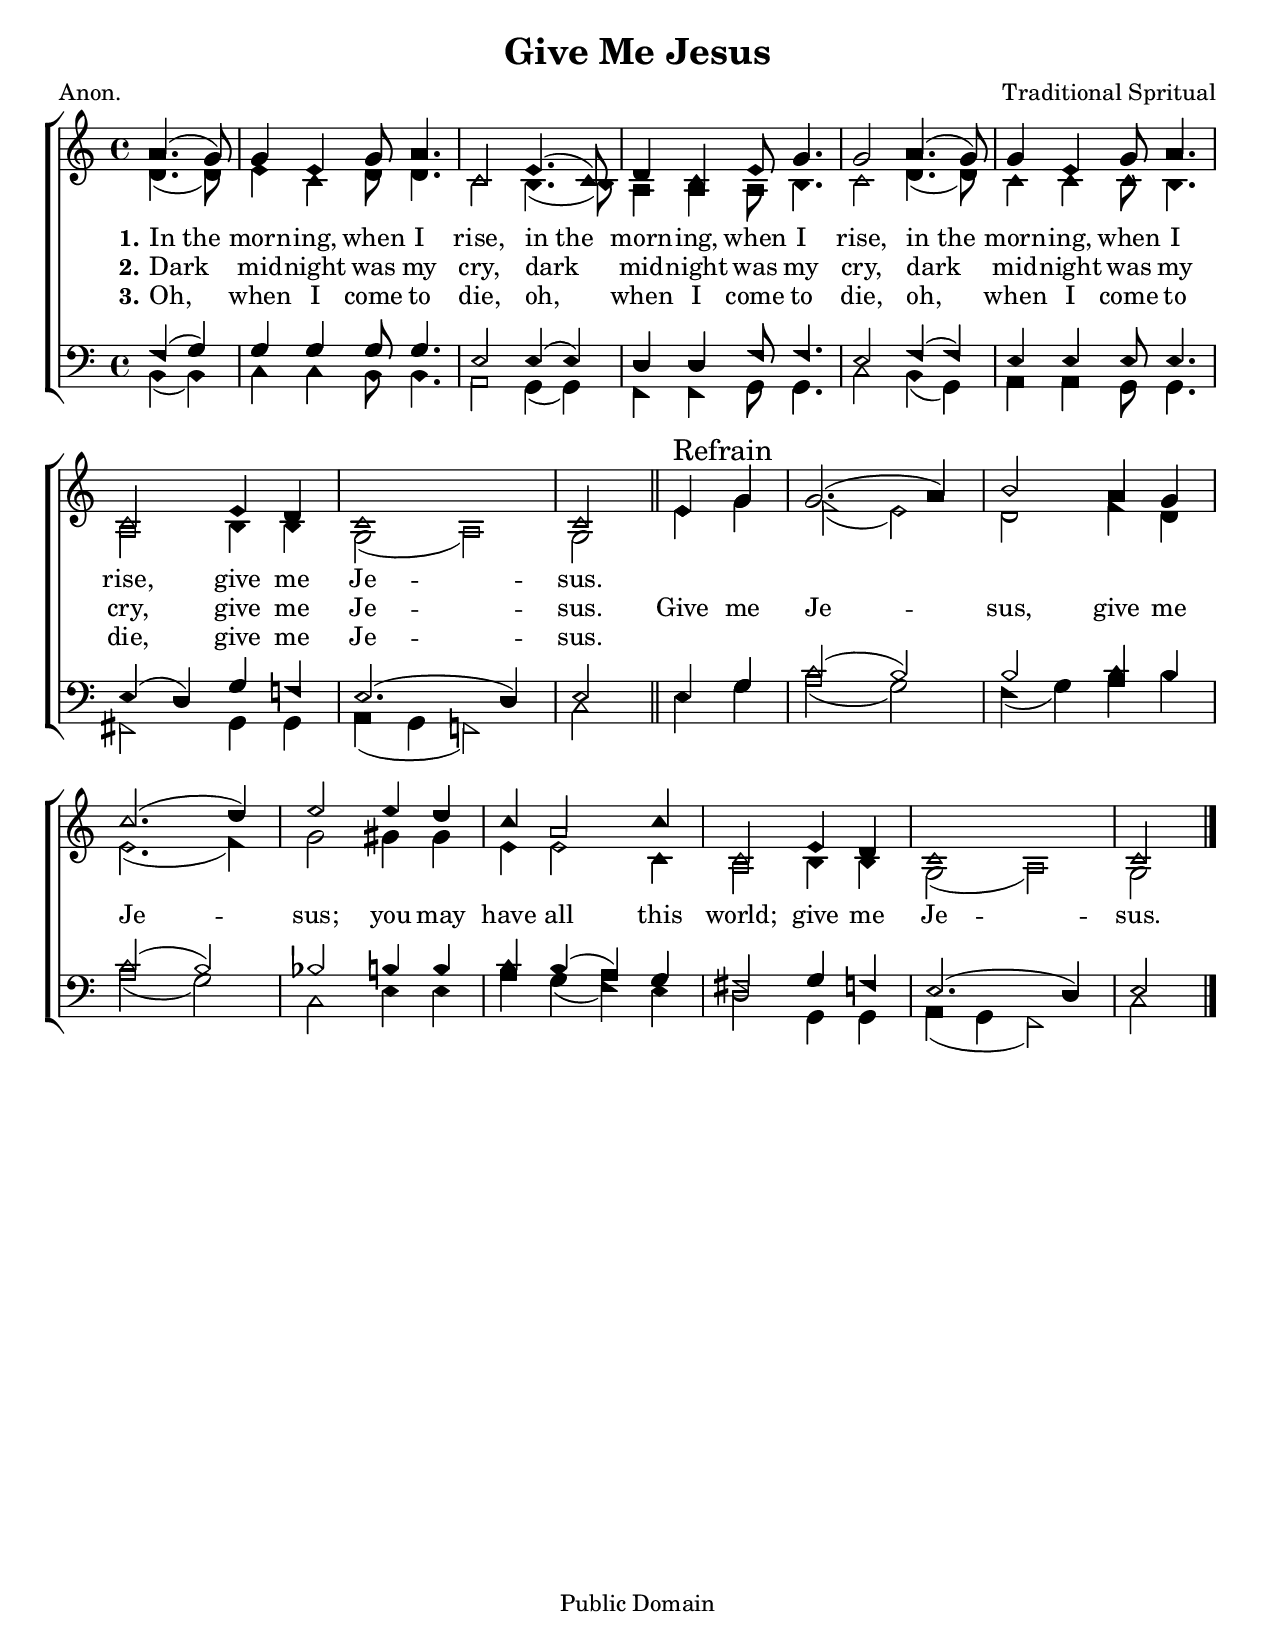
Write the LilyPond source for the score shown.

\version "2.18.2"

\header {
 	title = "Give Me Jesus"
 	composer = "Traditional Spritual"
 	poet = "Anon."
	%meter = ""
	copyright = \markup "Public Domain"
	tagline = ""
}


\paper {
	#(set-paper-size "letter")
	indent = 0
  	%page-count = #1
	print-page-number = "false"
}


global = {
 	\key c \major
 	\time 4/4
	\aikenHeads
  	\huge
	\set Timing.beamExceptions = #'()
	\set Timing.baseMoment = #(ly:make-moment 1/4)
	\set Timing.beatStructure = #'(1 1 1 1)
  	\override Score.BarNumber.break-visibility = ##(#f #f #f)
 	\set Staff.midiMaximumVolume = #1.0
 	\partial 2
}


lead = {
	\set Staff.midiMinimumVolume = #3.0
}


soprano = \relative c'' {
 	\global
	a4.( g8) g4 e g8 a4. c,2
	e4.( c8) d4 c e8 g4. g2
	a4.( g8) g4 e g8 a4. c,2
	e4 d c1 c2
	\bar "||"
	e4 \mark "Refrain" g g2.( a4) b2
	a4 g c2.( d4) e2
	e4 d c a2 c4 c,2
	e4 d c1 c2
	\bar "|."
}


alto = \relative c' {
	\global
	d4.( d8) e4 c d8 d4. c2
	b4.( b8) a4 a a8 b4. c2
	d4.( d8) c4 c c8 b4. a2
	b4 b g2( a) g
	e'4 g f2( e) d
	f4 d e2.( f4) g2
	gis4 gis e e2 c4 a2
	b4 b g2( a) g 
}


tenor = \relative c' {
	\global
	\clef "bass"
	f,4( g) g g g8 g4. e2
	e4( e) d d f8 f4. e2
	f4( f) e e e8 e4. e4( d)
	g f! e2.( d4) e2
	e4 g c2( b) b
	c4 b c2( b) bes b4 b
	c b( a) g fis2
	g4 f e2.( d4) e2
}


bass = \relative c {
	\global
	\clef "bass"
	b4( b) c c b8 b4. a2
	g4( g) f f g8 g4. c2
	b4( g) a a g8 g4. fis2
	g4 g a( g f!2) c'
	e4 g a2( g) f4( g)
	a b a2( g) c,
	e4 e a g( f) e d2
	g,4 g a( g f2) c' 
}


% Some useful characters: – — “ ” ‘ ’


verseOne = \lyricmode {
	\set stanza = "1."
	In_the morn -- ing, when I rise,
	in_the morn -- ing, when I rise,
	in_the morn -- ing, when I rise,
	give me Je -- sus.

}


verseTwo = \lyricmode {
	\set stanza = "2."
	Dark mid -- night was my cry,
	dark mid -- night was my cry,
	dark mid -- night was my cry,
	give me Je -- sus.
	Give me Je -- sus,
	give me Je -- sus;
	you may have all this world;
	give me Je -- sus.
}


verseThree = \lyricmode {
	\set stanza = "3."
	Oh, when I come to die,
	oh, when I come to die,
	oh, when I come to die,
	give me Je -- sus.
}


verseFour = \lyricmode {
	\set stanza = "4."
}


\score{
	\new ChoirStaff <<
		\new Staff \with {midiInstrument = #"acoustic grand"} <<
			\new Voice = "soprano" {\voiceOne \soprano}
			\new Voice = "alto" {\voiceTwo \alto}
		>>
		
		\new Lyrics {
			\lyricsto "soprano" \verseOne
		}
		\new Lyrics {
			\lyricsto "soprano" \verseTwo
		}
		\new Lyrics {
			\lyricsto "soprano" \verseThree
		}
		\new Lyrics {
			\lyricsto "soprano" \verseFour
		}
		
		\new Staff  \with {midiInstrument = #"acoustic grand"}<<
			\new Voice = "tenor" {\voiceThree \tenor}
			\new Voice = "bass" {\voiceFour \bass}
		>>
		
	>>
	
	\layout{}
	\midi{
		\tempo 4 = 88
	}
}
